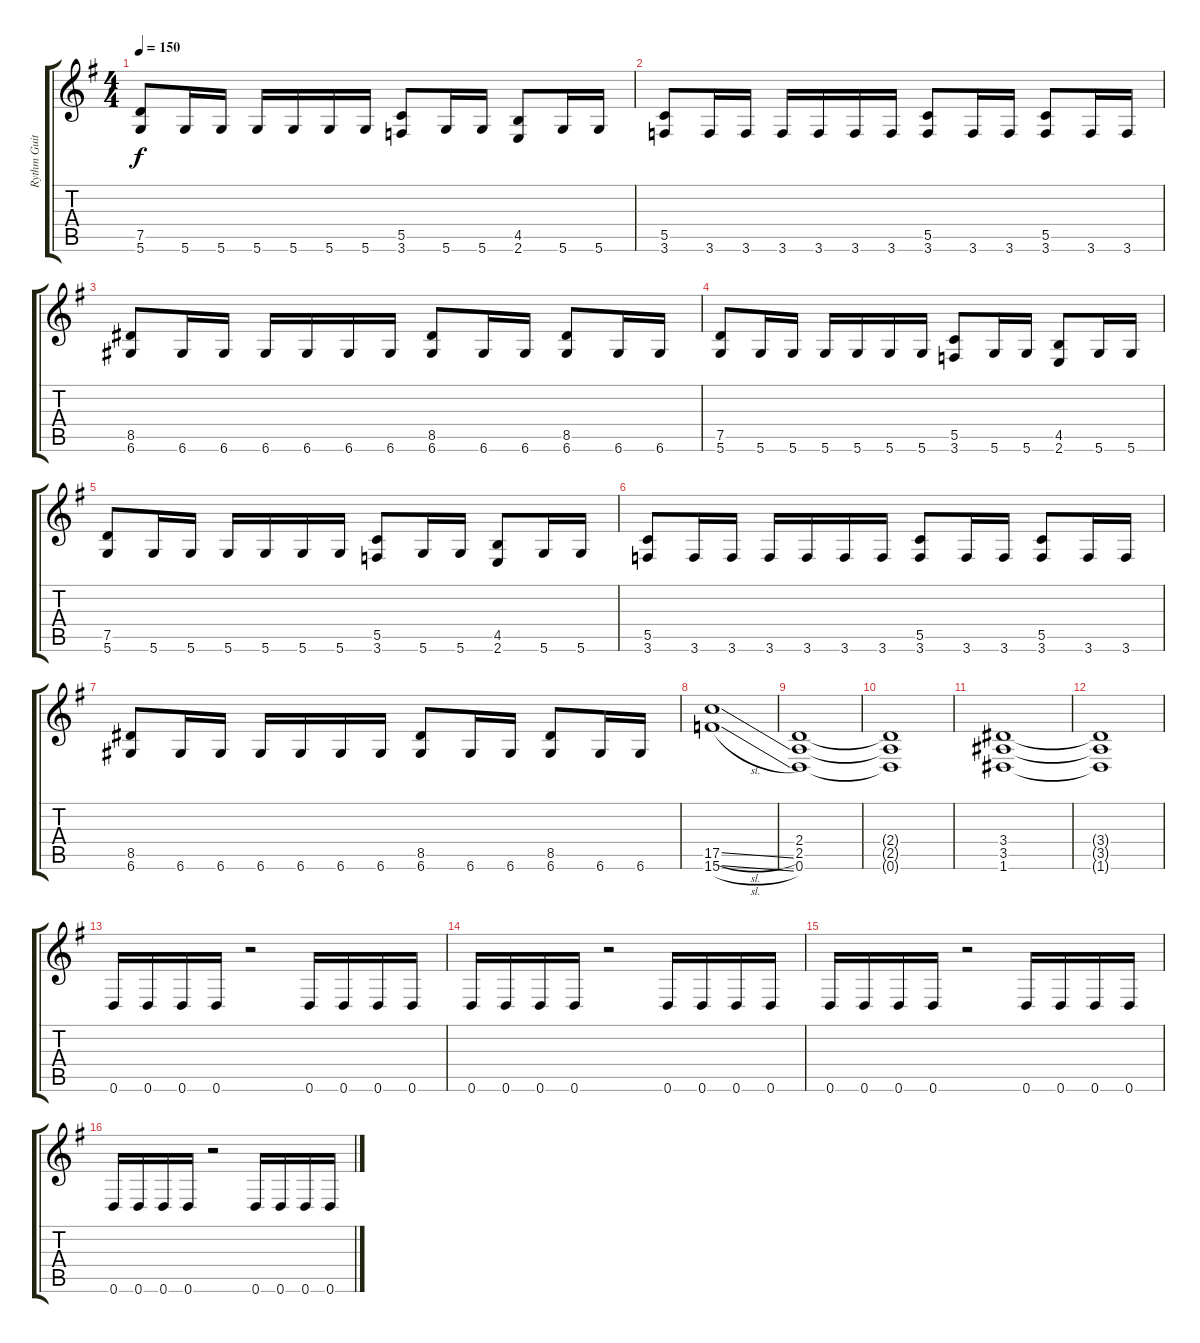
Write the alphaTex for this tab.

\track ("Rythm Guitar" "Rythm Guit") {instrument distortionguitar}
\staff {score tabs}
\tuning (D4 A3 F3 C3 G2 D2) {hide}
\ts (4 4)
\tempo 150
\clef g2
\ks g
(7.5 5.6).8{dy f} 5.6.16 5.6.16 5.6.16 5.6.16 5.6.16 5.6.16 (5.5 3.6).8 5.6.16 5.6.16 (4.5 2.6).8 5.6.16 5.6.16 |
(5.5 3.6).8 3.6.16 3.6.16 3.6.16 3.6.16 3.6.16 3.6.16 (5.5 3.6).8 3.6.16 3.6.16 (5.5 3.6).8 3.6.16 3.6.16 |
(8.5 6.6).8 6.6.16 6.6.16 6.6.16 6.6.16 6.6.16 6.6.16 (8.5 6.6).8 6.6.16 6.6.16 (8.5 6.6).8 6.6.16 6.6.16 |
(7.5 5.6).8 5.6.16 5.6.16 5.6.16 5.6.16 5.6.16 5.6.16 (5.5 3.6).8 5.6.16 5.6.16 (4.5 2.6).8 5.6.16 5.6.16 |
(7.5 5.6).8 5.6.16 5.6.16 5.6.16 5.6.16 5.6.16 5.6.16 (5.5 3.6).8 5.6.16 5.6.16 (4.5 2.6).8 5.6.16 5.6.16 |
(5.5 3.6).8 3.6.16 3.6.16 3.6.16 3.6.16 3.6.16 3.6.16 (5.5 3.6).8 3.6.16 3.6.16 (5.5 3.6).8 3.6.16 3.6.16 |
(8.5 6.6).8 6.6.16 6.6.16 6.6.16 6.6.16 6.6.16 6.6.16 (8.5 6.6).8 6.6.16 6.6.16 (8.5 6.6).8 6.6.16 6.6.16 |
(17.5{sl} 15.6{sl}).1{volume 14} |
(2.4 2.5 0.6).1 |
(2.4{t} 2.5{t} 0.6{t}).1 |
(3.4 3.5 1.6).1 |
(3.4{t} 3.5{t} 1.6{t}).1 |
0.6.16 0.6.16 0.6.16 0.6.16 r.2 0.6.16 0.6.16 0.6.16 0.6.16 |
0.6.16 0.6.16 0.6.16 0.6.16 r.2 0.6.16 0.6.16 0.6.16 0.6.16 |
0.6.16 0.6.16 0.6.16 0.6.16 r.2 0.6.16 0.6.16 0.6.16 0.6.16 |
0.6.16 0.6.16 0.6.16 0.6.16 r.2 0.6.16 0.6.16 0.6.16 0.6.16
